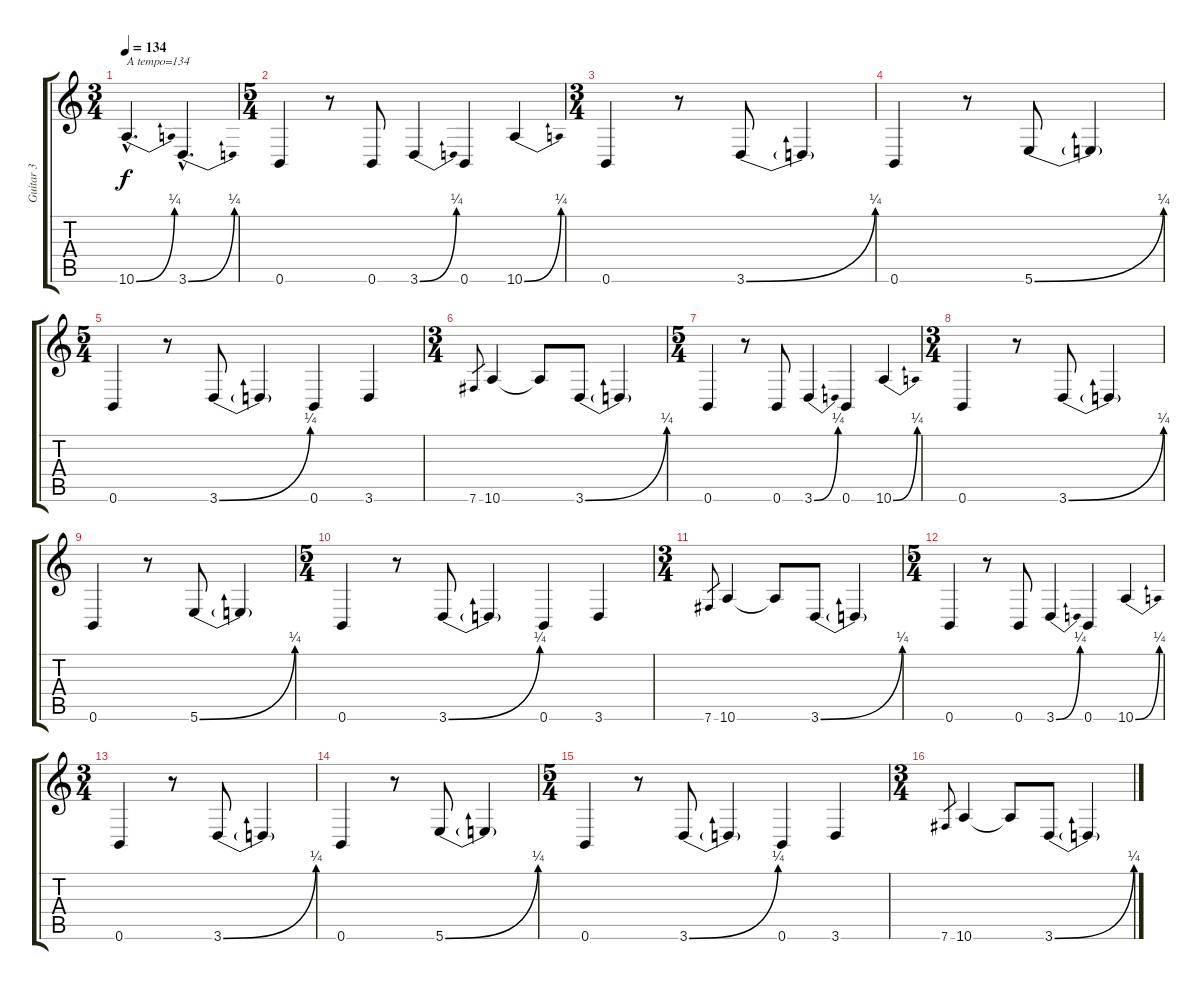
\track ("Guitar 3" "Guitar 3") {instrument distortionguitar}
\staff {score tabs}
\tuning (E4 B3 G3 D3 A2 B1) {hide}
\ts (3 4)
\tempo 134
\clef g2
\ks c
10.6{be (bend 0 0 60 1) hac}.4{d txt "A tempo=134" dy f} 3.6{be (bend 0 0 60 1) hac}.4{d} |
\ts (5 4)
0.6.4 r.8 0.6.8 3.6{be (bend 0 0 60 1)}.4 0.6.4 10.6{be (bend 0 0 60 1)}.4 |
\ts (3 4)
0.6.4 r.8 3.6{be (bend 0 0 60 1)}.8 3.6{t}.4 |
0.6.4 r.8 5.6{be (bend 0 0 60 1)}.8 5.6{t}.4 |
\ts (5 4)
0.6.4 r.8 3.6{be (bend 0 0 60 1)}.8 3.6{t}.4 0.6.4 3.6.4 |
\ts (3 4)
7.6.8{gr} 10.6.4 10.6{t}.8 3.6{be (bend 0 0 60 1)}.8 3.6{t}.4 |
\ts (5 4)
0.6.4 r.8 0.6.8 3.6{be (bend 0 0 60 1)}.4 0.6.4 10.6{be (bend 0 0 60 1)}.4 |
\ts (3 4)
0.6.4 r.8 3.6{be (bend 0 0 60 1)}.8 3.6{t}.4 |
0.6.4 r.8 5.6{be (bend 0 0 60 1)}.8 5.6{t}.4 |
\ts (5 4)
0.6.4 r.8 3.6{be (bend 0 0 60 1)}.8 3.6{t}.4 0.6.4 3.6.4 |
\ts (3 4)
7.6.8{gr} 10.6.4 10.6{t}.8 3.6{be (bend 0 0 60 1)}.8 3.6{t}.4 |
\ts (5 4)
0.6.4 r.8 0.6.8 3.6{be (bend 0 0 60 1)}.4 0.6.4 10.6{be (bend 0 0 60 1)}.4 |
\ts (3 4)
0.6.4 r.8 3.6{be (bend 0 0 60 1)}.8 3.6{t}.4 |
0.6.4 r.8 5.6{be (bend 0 0 60 1)}.8 5.6{t}.4 |
\ts (5 4)
0.6.4 r.8 3.6{be (bend 0 0 60 1)}.8 3.6{t}.4 0.6.4 3.6.4 |
\ts (3 4)
7.6.8{gr} 10.6.4 10.6{t}.8 3.6{be (bend 0 0 60 1)}.8 3.6{t}.4
